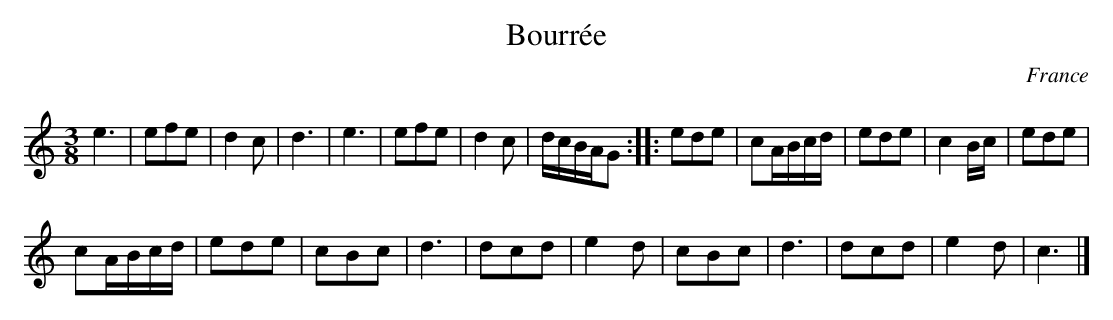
X:1
T:Bourrée
L:1/8
M:3/8
O:France
K:C major
e3| efe| d2c| d3| e3| efe| d2c| d/c/B/A/G::\
ede| cA/B/c/d/| ede| c2B/c/| ede|
cA/B/c/d/| ede| cBc|\
d3| dcd| e2d| cBc| d3| dcd| e2d| c3 |]
